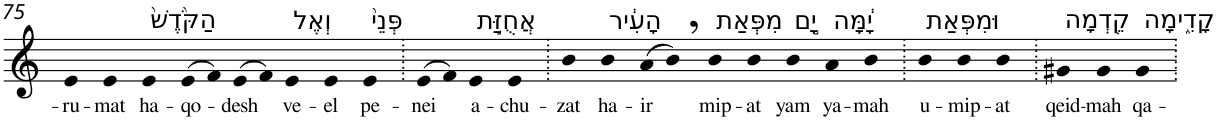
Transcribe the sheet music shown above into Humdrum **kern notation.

**kern	**text
*part1	*part1
*staff1	*staff1
*I"Piano	*
*I'Pno	*
!!LO:PB:g=z
*clefG2	*
*k[]	*
=75	=75
!	!LO:LY:b
4e	-ru-
!	!LO:LY:b
4e	-mat
!LO:TX:a:t=הַקֹּ֙דֶשׁ֙	!
!	!LO:LY:b
4e	ha-
!	!LO:LY:b
(>8e	-qo-
8f)	.
!	!LO:LY:b
(>8e	-desh
8f)	.
!LO:TX:a:t=וְאֶל	!
!	!LO:LY:b
4e	ve-
!	!LO:LY:b
4e	-el
!LO:TX:a:t=פְּנֵי֙	!
!	!LO:LY:b
4e	pe-
=76.	=76.
!	!LO:LY:b
(>8e	-nei
8f)	.
!LO:TX:a:t=אֲחֻזַּ֣ת	!
!	!LO:LY:b
4e	a-
!	!LO:LY:b
4e	-chu-
=77.	=77.
!	!LO:LY:b
4b	-zat
!LO:TX:a:t=הָעִ֔יר	!
!	!LO:LY:b
4b	ha-
!	!LO:LY:b
(>8a	-ir
8b,)	.
!LO:TX:a:t=מִפְּאַת	!
!	!LO:LY:b
4b	mip-
!	!LO:LY:b
4b	-at
!LO:TX:a:t=יָ֣ם	!
!	!LO:LY:b
4b	yam
!LO:TX:a:t=יָ֔מָּה	!
!	!LO:LY:b
4a	ya-
!	!LO:LY:b
4b	-mah
=78.	=78.
!LO:TX:a:t=וּמִפְּאַת	!
!	!LO:LY:b
4b	u-
!	!LO:LY:b
4b	-mip-
!	!LO:LY:b
4b	-at
=79.	=79.
!LO:TX:a:t=קֵ֖דְמָה	!
!	!LO:LY:b
4g#X	qeid-
!	!LO:LY:b
4g#	-mah
!LO:TX:a:t=קָדִ֑ימָה	!
!	!LO:LY:b
4g#	qa-
=.	=.
*-	*-
